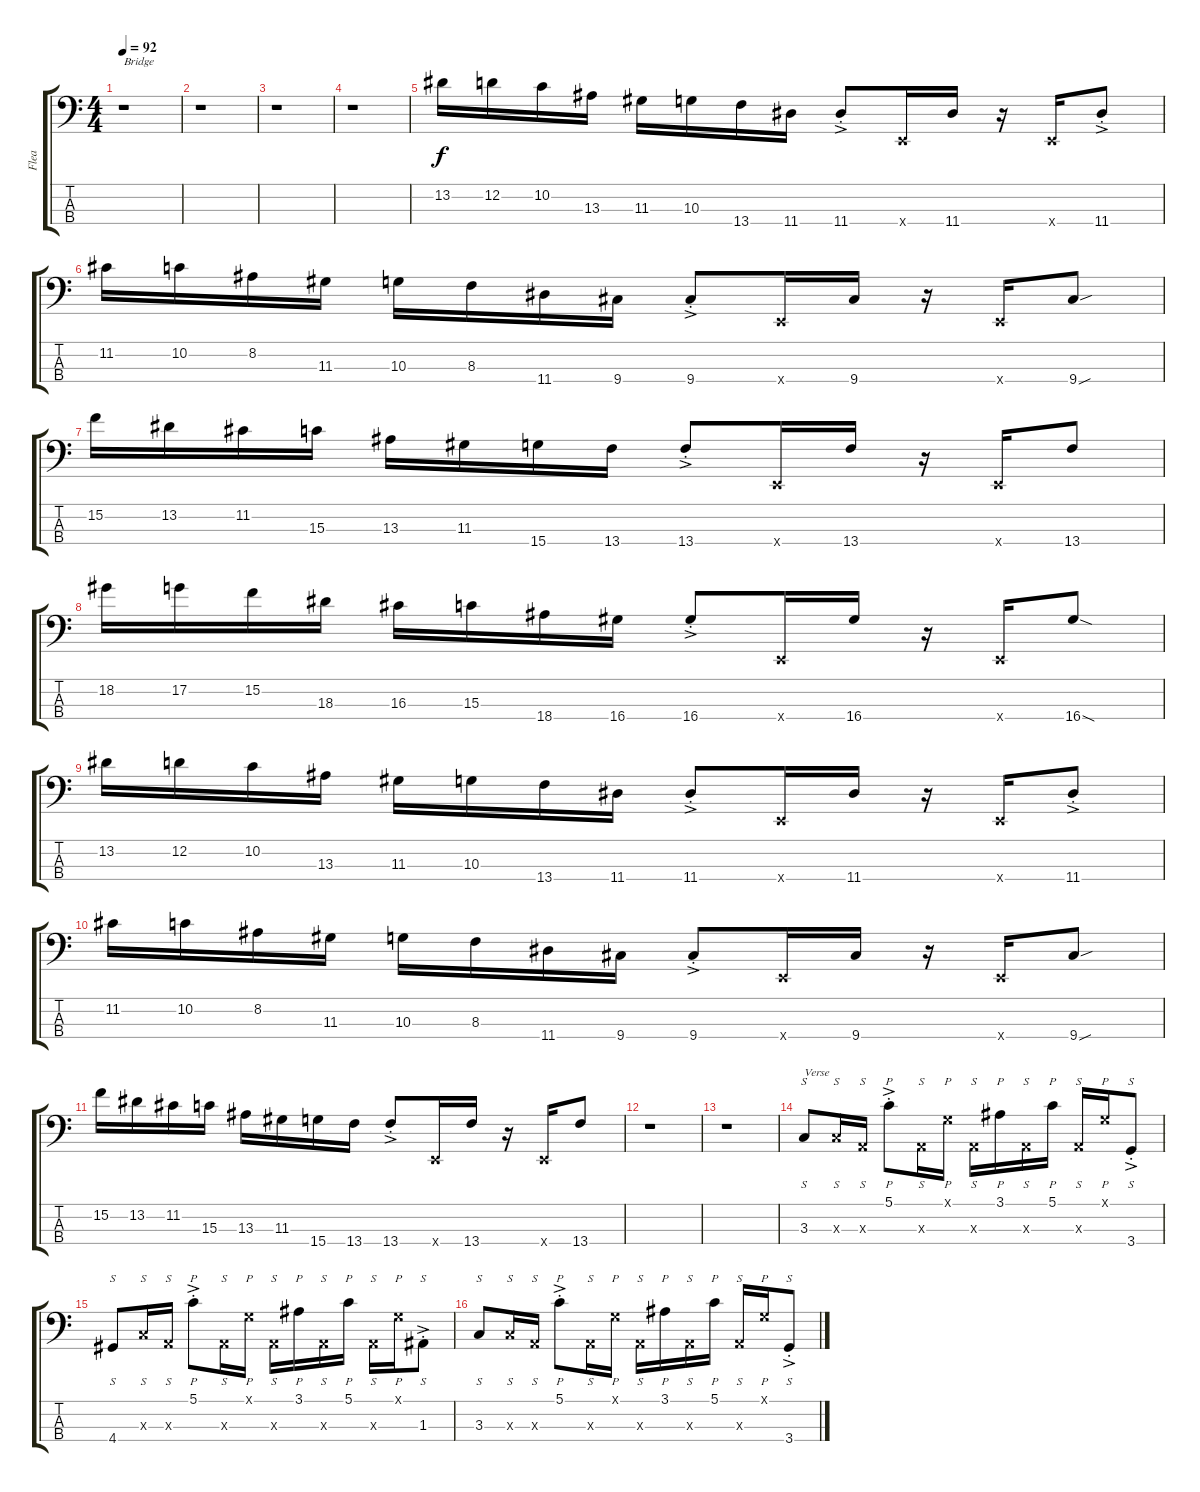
\track ("Flea" "Flea") {instrument electricbassfinger}
\staff {score tabs}
\tuning (G2 D2 A1 E1) {hide}
\ts (4 4)
\tempo 92
\clef f4
\ks c
r.1{txt "Bridge" dy f} |
r.1 |
r.1 |
r.1 |
13.2.16 12.2.16 10.2.16 13.3.16 11.3.16 10.3.16 13.4.16 11.4.16 11.4{ac st}.8 0.4{x}.16 11.4.16 r.16 0.4{x}.16 11.4{ac st}.8 |
11.2.16 10.2.16 8.2.16 11.3.16 10.3.16 8.3.16 11.4.16 9.4.16 9.4{ac st}.8 0.4{x}.16 9.4.16 r.16 0.4{x}.16 9.4{sou}.8 |
15.2.16 13.2.16 11.2.16 15.3.16 13.3.16 11.3.16 15.4.16 13.4.16 13.4{ac st}.8 0.4{x}.16 13.4.16 r.16 0.4{x}.16 13.4.8 |
18.2.16 17.2.16 15.2.16 18.3.16 16.3.16 15.3.16 18.4.16 16.4.16 16.4{ac st}.8 0.4{x}.16 16.4.16 r.16 0.4{x}.16 16.4{sod}.8 |
13.2.16 12.2.16 10.2.16 13.3.16 11.3.16 10.3.16 13.4.16 11.4.16 11.4{ac st}.8 0.4{x}.16 11.4.16 r.16 0.4{x}.16 11.4{ac st}.8 |
11.2.16 10.2.16 8.2.16 11.3.16 10.3.16 8.3.16 11.4.16 9.4.16 9.4{ac st}.8 0.4{x}.16 9.4.16 r.16 0.4{x}.16 9.4{sou}.8 |
15.2.16 13.2.16 11.2.16 15.3.16 13.3.16 11.3.16 15.4.16 13.4.16 13.4{ac st}.8 0.4{x}.16 13.4.16 r.16 0.4{x}.16 13.4.8 |
r.1 |
r.1 |
3.3.8{s txt "Verse"} 3.3{x}.16{s} 0.3{x}.16{s} 5.1{ac st}.8{p} 0.3{x}.16{s} 0.1{x}.16{p} 0.3{x}.16{s} 3.1.16{p} 0.3{x}.16{s} 5.1.16{p} 0.3{x}.16{s} 0.1{x}.16{p} 3.4{ac st}.8{s} |
4.4.8{s} 3.3{x}.16{s} 0.3{x}.16{s} 5.1{ac st}.8{p} 0.3{x}.16{s} 0.1{x}.16{p} 0.3{x}.16{s} 3.1.16{p} 0.3{x}.16{s} 5.1.16{p} 0.3{x}.16{s} 0.1{x}.16{p} 1.3{ac st}.8{s} |
3.3.8{s} 3.3{x}.16{s} 0.3{x}.16{s} 5.1{ac st}.8{p} 0.3{x}.16{s} 0.1{x}.16{p} 0.3{x}.16{s} 3.1.16{p} 0.3{x}.16{s} 5.1.16{p} 0.3{x}.16{s} 0.1{x}.16{p} 3.4{ac st}.8{s}
